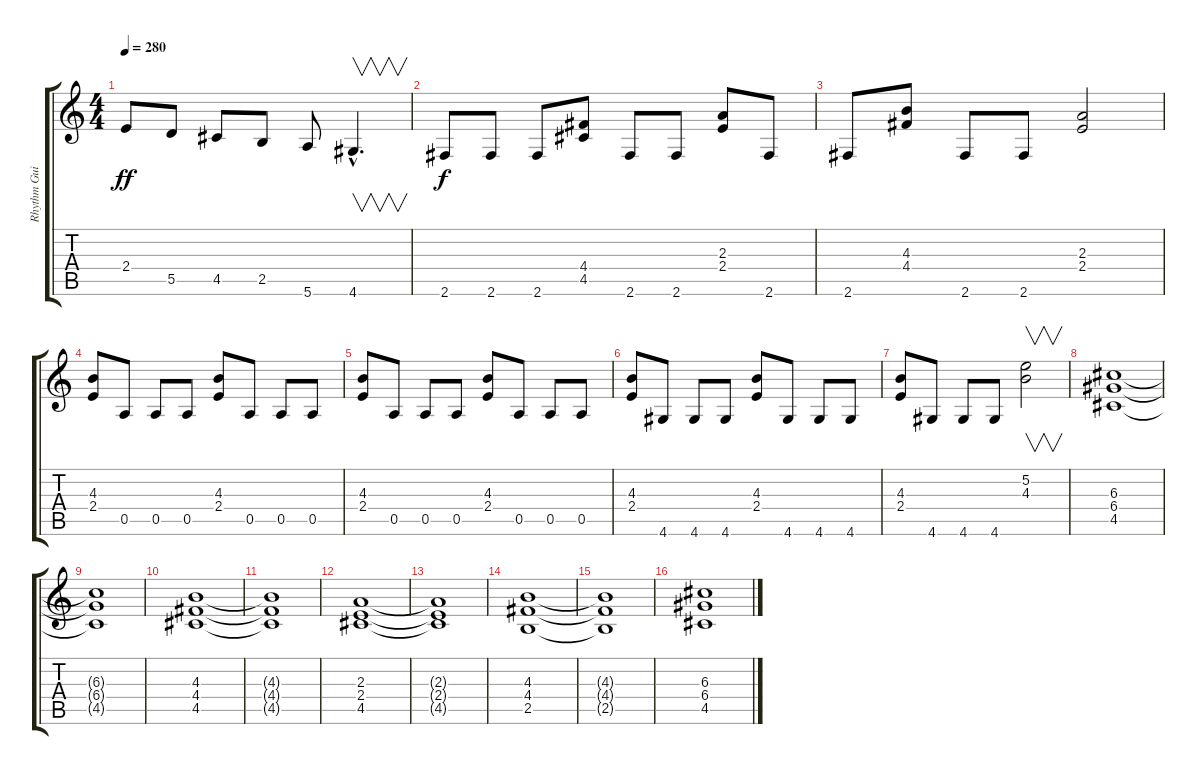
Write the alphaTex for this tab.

\track ("Rhythm Guitar" "Rhythm Gui") {instrument distortionguitar}
\staff {score tabs}
\tuning (E4 B3 G3 D3 A2 E2) {hide}
\ts (4 4)
\tempo 280
\clef g2
\ks c
2.4.8{dy ff} 5.5.8 4.5.8 2.5.8 5.6.8 4.6{hac}.4{v d} |
2.6.8{dy f volume 14} 2.6.8 2.6.8 (4.4 4.5).8 2.6.8 2.6.8 (2.3 2.4).8 2.6.8 |
2.6.8 (4.3 4.4).8 2.6.8 2.6.8 (2.3 2.4).2 |
(4.3 2.4).8 0.5.8 0.5.8 0.5.8 (4.3 2.4).8 0.5.8 0.5.8 0.5.8 |
(4.3 2.4).8 0.5.8 0.5.8 0.5.8 (4.3 2.4).8 0.5.8 0.5.8 0.5.8 |
(4.3 2.4).8 4.6.8 4.6.8 4.6.8 (4.3 2.4).8 4.6.8 4.6.8 4.6.8 |
(4.3 2.4).8 4.6.8 4.6.8 4.6.8 (5.2 4.3).2{v} |
(6.3 6.4 4.5).1 |
(6.3{t} 6.4{t} 4.5{t}).1 |
(4.3 4.4 4.5).1{volume 13} |
(4.3{t} 4.4{t} 4.5{t}).1 |
(2.3 2.4 4.5).1 |
(2.3{t} 2.4{t} 4.5{t}).1 |
(4.3 4.4 2.5).1 |
(4.3{t} 4.4{t} 2.5{t}).1 |
(6.3 6.4 4.5).1
